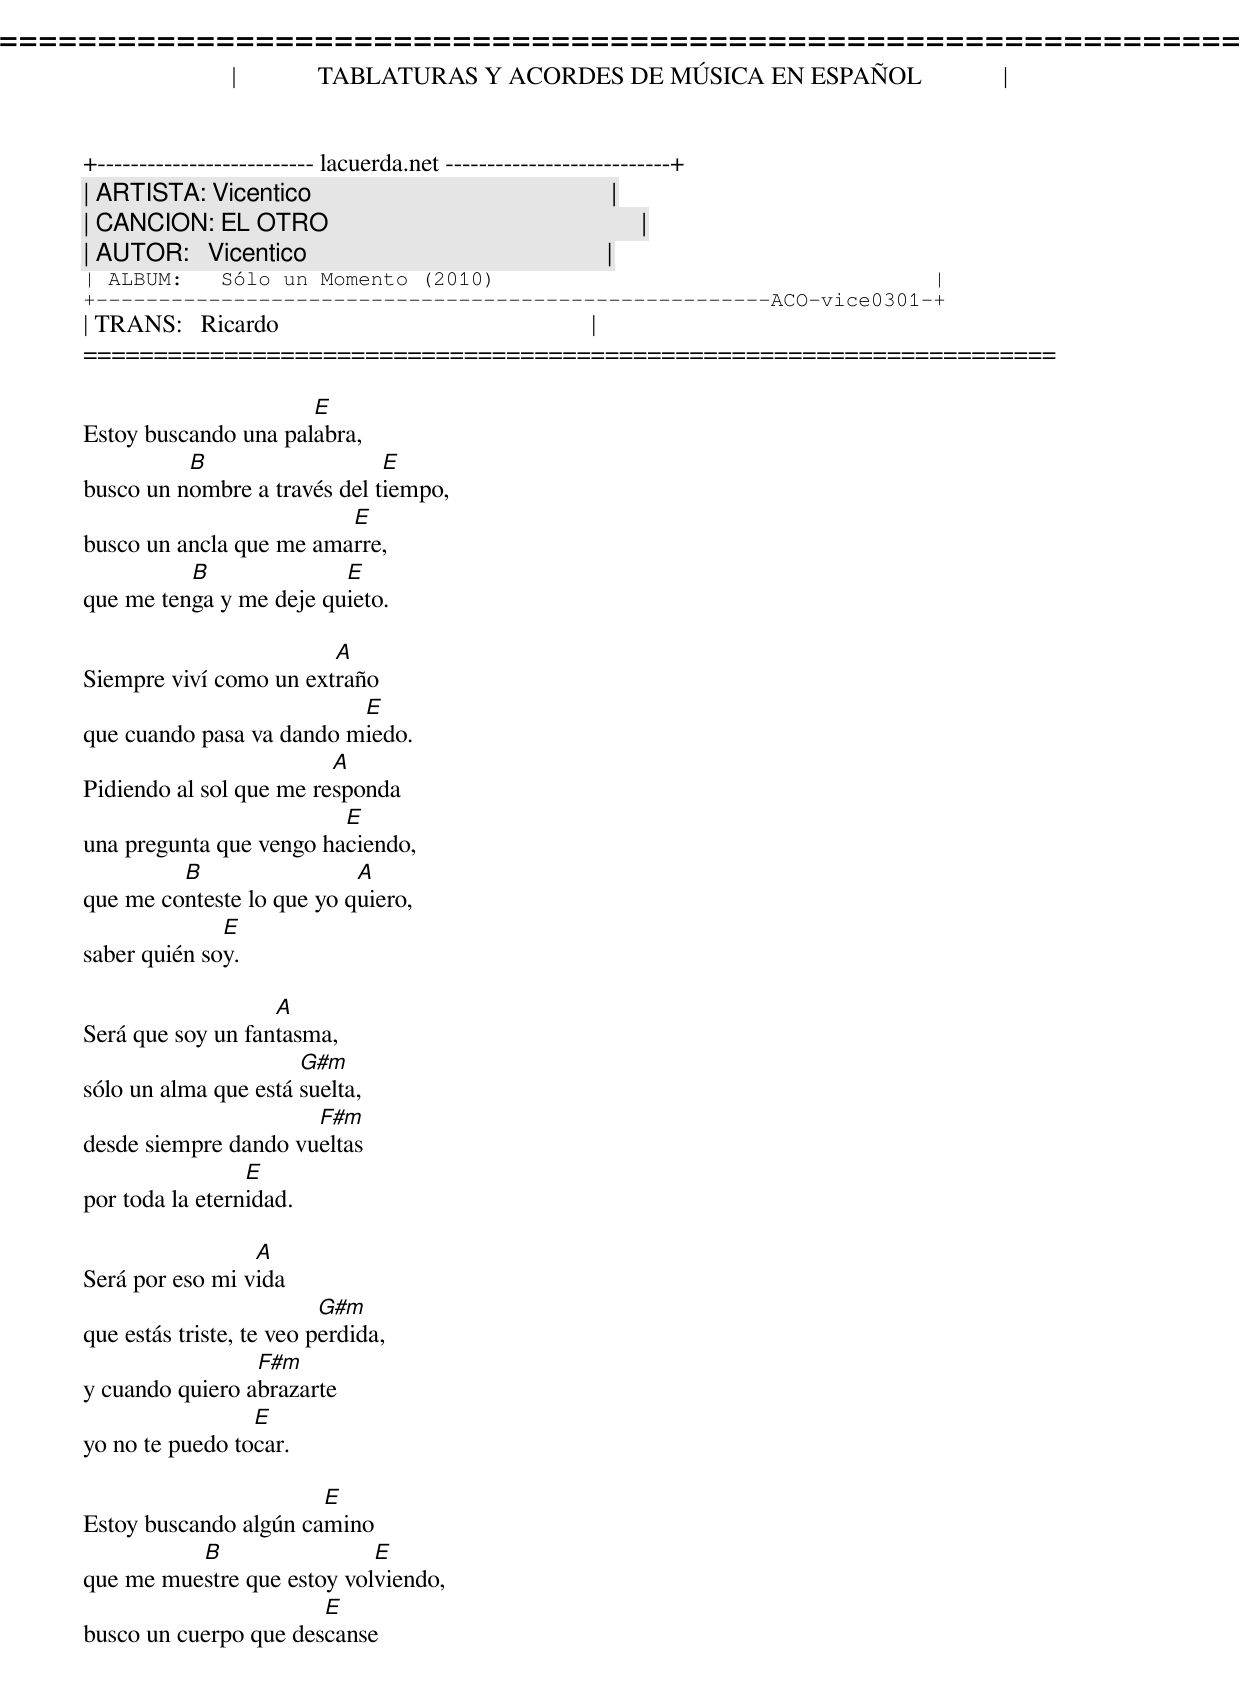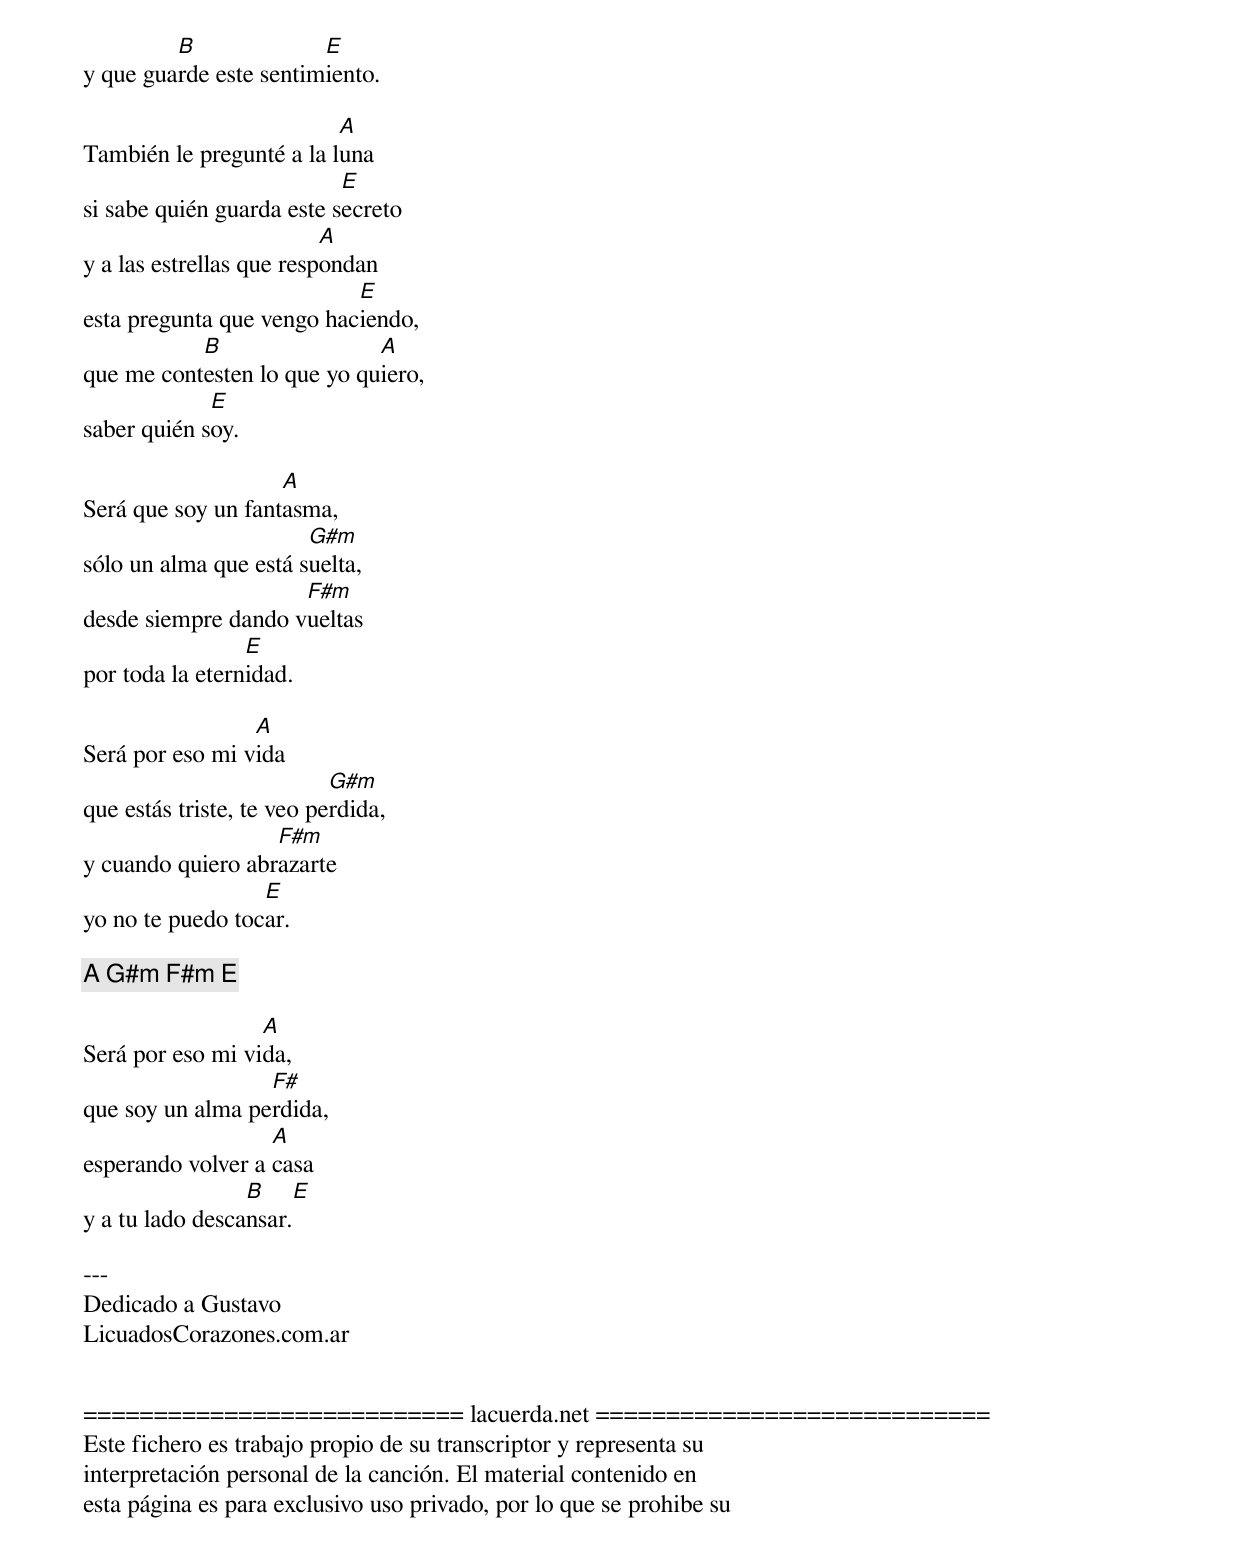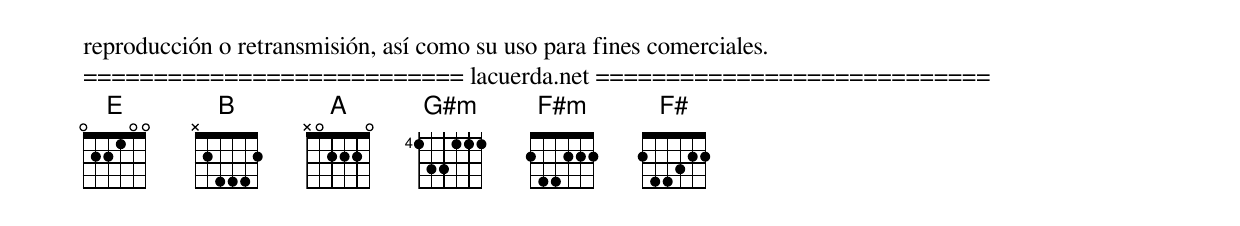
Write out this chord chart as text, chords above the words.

=====================================================================
|             TABLATURAS Y ACORDES DE MÚSICA EN ESPAÑOL             |
+-------------------------- lacuerda.net ---------------------------+
| ARTISTA: Vicentico                                                |
| CANCION: EL OTRO                                                  |
| AUTOR:   Vicentico                                                |
| ALBUM:   Sólo un Momento (2010)                                   |
+------------------------------------------------------ACO-vice0301-+
| TRANS:   Ricardo                                                  |
=====================================================================

                      E
Estoy buscando una palabra,
          B                   E
busco un nombre a través del tiempo,
                         E
busco un ancla que me amarre,
          B              E
que me tenga y me deje quieto.

                        A
Siempre viví como un extraño
                          E
que cuando pasa va dando miedo.
                         A
Pidiendo al sol que me responda
                         E
una pregunta que vengo haciendo,
         B                 A
que me conteste lo que yo quiero,
              E
saber quién soy.

                   A
Será que soy un fantasma,
                      G#m
sólo un alma que está suelta,
                      F#m
desde siempre dando vueltas
                 E
por toda la eternidad.

                 A
Será por eso mi vida
                          G#m
que estás triste, te veo perdida,
                 F#m
y cuando quiero abrazarte
                 E
yo no te puedo tocar.

                       E
Estoy buscando algún camino
          B                 E
que me muestre que estoy volviendo,
                       E
busco un cuerpo que descanse
         B              E
y que guarde este sentimiento.

                          A
También le pregunté a la luna
                           E
si sabe quién guarda este secreto
                          A
y a las estrellas que respondan
                           E
esta pregunta que vengo haciendo,
           B                 A
que me contesten lo que yo quiero,
             E
saber quién soy.

                    A
Será que soy un fantasma,
                       G#m
sólo un alma que está suelta,
                     F#m
desde siempre dando vueltas
                 E
por toda la eternidad.

                 A
Será por eso mi vida
                           G#m
que estás triste, te veo perdida,
                   F#m
y cuando quiero abrazarte
                  E
yo no te puedo tocar.

[A G#m F#m E]

                  A
Será por eso mi vida,
                  F#
que soy un alma perdida,
                   A
esperando volver a casa
                 B            E
y a tu lado descansar.

---
Dedicado a Gustavo
LicuadosCorazones.com.ar


=========================== lacuerda.net ============================
Este fichero es trabajo propio de su transcriptor y representa su
interpretación personal de la canción. El material contenido en
esta página es para exclusivo uso privado, por lo que se prohibe su
reproducción o retransmisión, así como su uso para fines comerciales.
=========================== lacuerda.net ============================
